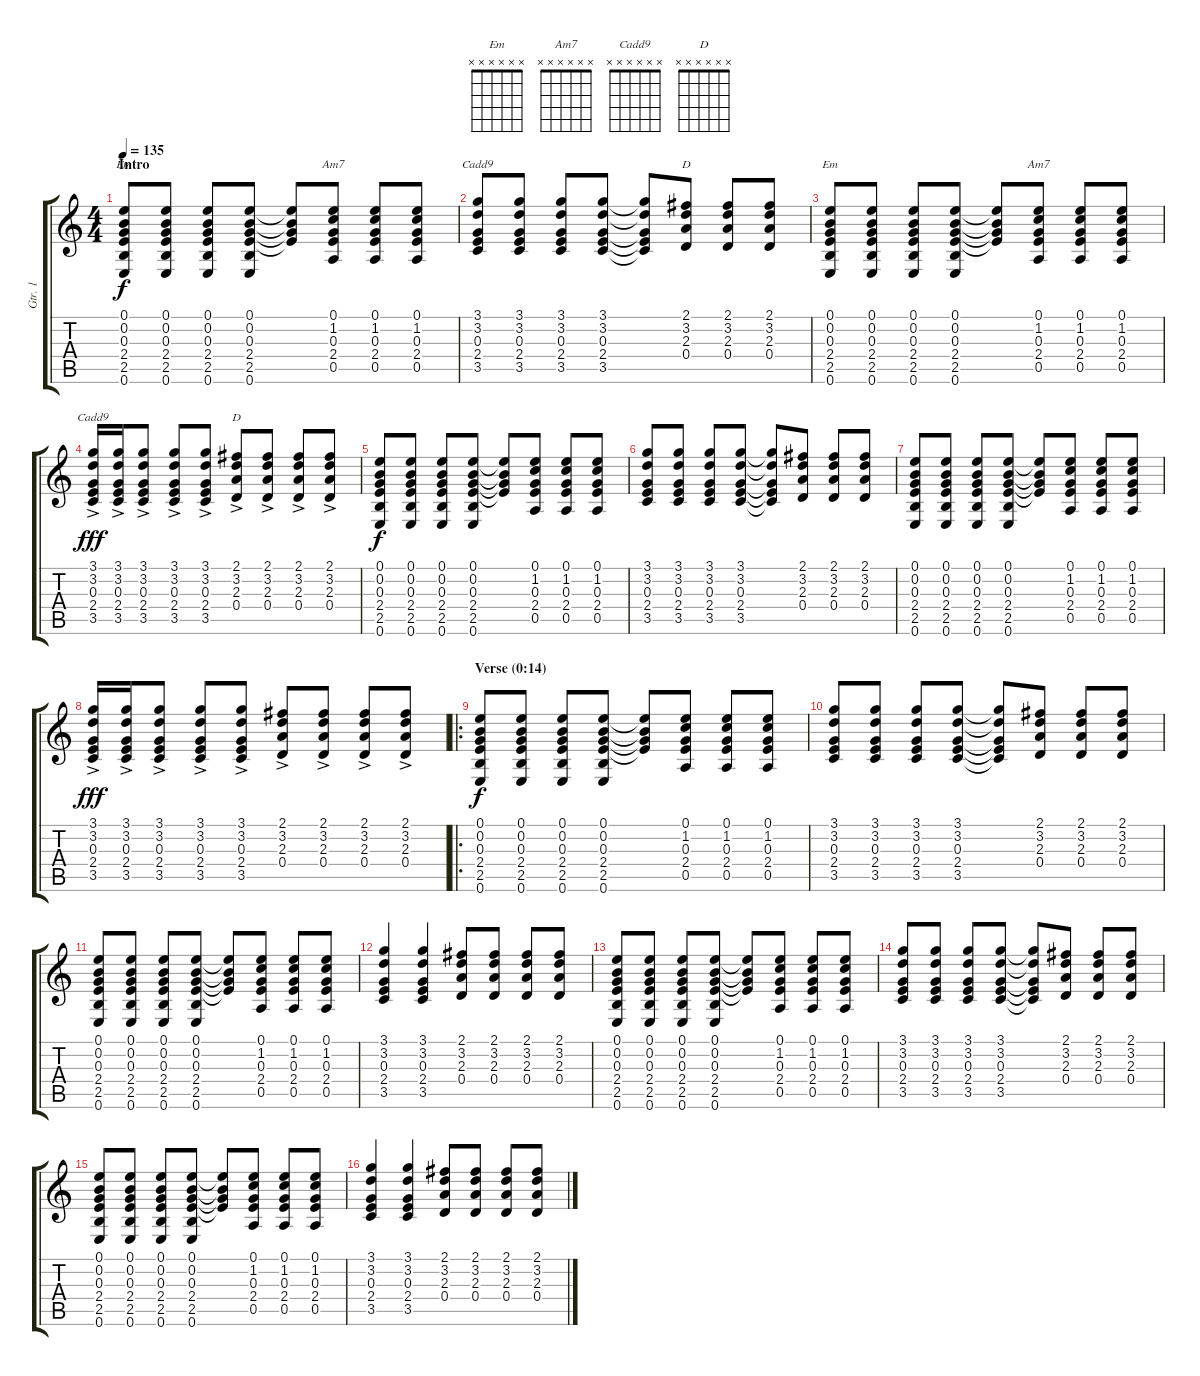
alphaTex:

\track ("Gtr. 1" "Gtr. 1") {instrument acousticguitarsteel}
\staff {score tabs}
\tuning (E4 B3 G3 D3 A2 E2) {hide}
\chord ("Em" 0 0 0 2 2 0)
\chord ("Am7" 0 1 0 2 0 x)
\chord ("Cadd9" 3 3 0 2 3 x) {barre 3}
\chord ("D" 2 3 2 0 x x) {barre 2}
\chord ("Em" x x x x x x)
\chord ("Am7" x x x x x x)
\chord ("Cadd9" x x x x x x)
\chord ("D" x x x x x x)
\ts (4 4)
\section ("" "Intro")
\tempo 135
\clef g2
\ks c
(0.1 0.2 0.3 2.4 2.5 0.6).8{ch "Em" dy f instrument acousticguitarsteel} (0.1 0.2 0.3 2.4 2.5 0.6).8 (0.1 0.2 0.3 2.4 2.5 0.6).8 (0.1 0.2 0.3 2.4 2.5 0.6).8 (0.1{t} 0.2{t} 0.3{t} 2.4{t}).8 (0.1 1.2 0.3 2.4 0.5).8{ch "Am7"} (0.1 1.2 0.3 2.4 0.5).8 (0.1 1.2 0.3 2.4 0.5).8 |
(3.1 3.2 0.3 2.4 3.5).8{ch "Cadd9"} (3.1 3.2 0.3 2.4 3.5).8 (3.1 3.2 0.3 2.4 3.5).8 (3.1 3.2 0.3 2.4 3.5).8 (3.1{t} 3.2{t} 0.3{t} 2.4{t} 3.5{t}).8 (2.1 3.2 2.3 0.4).8{ch "D"} (2.1 3.2 2.3 0.4).8 (2.1 3.2 2.3 0.4).8 |
(0.1 0.2 0.3 2.4 2.5 0.6).8{ch "Em"} (0.1 0.2 0.3 2.4 2.5 0.6).8 (0.1 0.2 0.3 2.4 2.5 0.6).8 (0.1 0.2 0.3 2.4 2.5 0.6).8 (0.1{t} 0.2{t} 0.3{t} 2.4{t}).8 (0.1 1.2 0.3 2.4 0.5).8{ch "Am7"} (0.1 1.2 0.3 2.4 0.5).8 (0.1 1.2 0.3 2.4 0.5).8 |
(3.1{ac} 3.2{ac} 0.3{ac} 2.4{ac} 3.5{ac}).16{ch "Cadd9" dy fff} (3.1{ac} 3.2{ac} 0.3{ac} 2.4{ac} 3.5{ac}).16 (3.1{ac} 3.2{ac} 0.3{ac} 2.4{ac} 3.5{ac}).8 (3.1{ac} 3.2{ac} 0.3{ac} 2.4{ac} 3.5{ac}).8 (3.1{ac} 3.2{ac} 0.3{ac} 2.4{ac} 3.5{ac}).8 (2.1{ac} 3.2{ac} 2.3{ac} 0.4{ac}).8{ch "D"} (2.1{ac} 3.2{ac} 2.3{ac} 0.4{ac}).8 (2.1{ac} 3.2{ac} 2.3{ac} 0.4{ac}).8 (2.1{ac} 3.2{ac} 2.3{ac} 0.4{ac}).8 |
(0.1 0.2 0.3 2.4 2.5 0.6).8{dy f} (0.1 0.2 0.3 2.4 2.5 0.6).8 (0.1 0.2 0.3 2.4 2.5 0.6).8 (0.1 0.2 0.3 2.4 2.5 0.6).8 (0.1{t} 0.2{t} 0.3{t} 2.4{t}).8 (0.1 1.2 0.3 2.4 0.5).8 (0.1 1.2 0.3 2.4 0.5).8 (0.1 1.2 0.3 2.4 0.5).8 |
(3.1 3.2 0.3 2.4 3.5).8 (3.1 3.2 0.3 2.4 3.5).8 (3.1 3.2 0.3 2.4 3.5).8 (3.1 3.2 0.3 2.4 3.5).8 (3.1{t} 3.2{t} 0.3{t} 2.4{t} 3.5{t}).8 (2.1 3.2 2.3 0.4).8 (2.1 3.2 2.3 0.4).8 (2.1 3.2 2.3 0.4).8 |
(0.1 0.2 0.3 2.4 2.5 0.6).8 (0.1 0.2 0.3 2.4 2.5 0.6).8 (0.1 0.2 0.3 2.4 2.5 0.6).8 (0.1 0.2 0.3 2.4 2.5 0.6).8 (0.1{t} 0.2{t} 0.3{t} 2.4{t}).8 (0.1 1.2 0.3 2.4 0.5).8 (0.1 1.2 0.3 2.4 0.5).8 (0.1 1.2 0.3 2.4 0.5).8 |
(3.1{ac} 3.2{ac} 0.3{ac} 2.4{ac} 3.5{ac}).16{dy fff} (3.1{ac} 3.2{ac} 0.3{ac} 2.4{ac} 3.5{ac}).16 (3.1{ac} 3.2{ac} 0.3{ac} 2.4{ac} 3.5{ac}).8 (3.1{ac} 3.2{ac} 0.3{ac} 2.4{ac} 3.5{ac}).8 (3.1{ac} 3.2{ac} 0.3{ac} 2.4{ac} 3.5{ac}).8 (2.1{ac} 3.2{ac} 2.3{ac} 0.4{ac}).8 (2.1{ac} 3.2{ac} 2.3{ac} 0.4{ac}).8 (2.1{ac} 3.2{ac} 2.3{ac} 0.4{ac}).8 (2.1{ac} 3.2{ac} 2.3{ac} 0.4{ac}).8 |
\ro
\section ("" "Verse (0:14)")
(0.1 0.2 0.3 2.4 2.5 0.6).8{dy f} (0.1 0.2 0.3 2.4 2.5 0.6).8 (0.1 0.2 0.3 2.4 2.5 0.6).8 (0.1 0.2 0.3 2.4 2.5 0.6).8 (0.1{t} 0.2{t} 0.3{t} 2.4{t}).8 (0.1 1.2 0.3 2.4 0.5).8 (0.1 1.2 0.3 2.4 0.5).8 (0.1 1.2 0.3 2.4 0.5).8 |
(3.1 3.2 0.3 2.4 3.5).8 (3.1 3.2 0.3 2.4 3.5).8 (3.1 3.2 0.3 2.4 3.5).8 (3.1 3.2 0.3 2.4 3.5).8 (3.1{t} 3.2{t} 0.3{t} 2.4{t} 3.5{t}).8 (2.1 3.2 2.3 0.4).8 (2.1 3.2 2.3 0.4).8 (2.1 3.2 2.3 0.4).8 |
(0.1 0.2 0.3 2.4 2.5 0.6).8 (0.1 0.2 0.3 2.4 2.5 0.6).8 (0.1 0.2 0.3 2.4 2.5 0.6).8 (0.1 0.2 0.3 2.4 2.5 0.6).8 (0.1{t} 0.2{t} 0.3{t} 2.4{t}).8 (0.1 1.2 0.3 2.4 0.5).8 (0.1 1.2 0.3 2.4 0.5).8 (0.1 1.2 0.3 2.4 0.5).8 |
(3.1 3.2 0.3 2.4 3.5).4 (3.1 3.2 0.3 2.4 3.5).4 (2.1 3.2 2.3 0.4).8 (2.1 3.2 2.3 0.4).8 (2.1 3.2 2.3 0.4).8 (2.1 3.2 2.3 0.4).8 |
(0.1 0.2 0.3 2.4 2.5 0.6).8 (0.1 0.2 0.3 2.4 2.5 0.6).8 (0.1 0.2 0.3 2.4 2.5 0.6).8 (0.1 0.2 0.3 2.4 2.5 0.6).8 (0.1{t} 0.2{t} 0.3{t} 2.4{t}).8 (0.1 1.2 0.3 2.4 0.5).8 (0.1 1.2 0.3 2.4 0.5).8 (0.1 1.2 0.3 2.4 0.5).8 |
(3.1 3.2 0.3 2.4 3.5).8 (3.1 3.2 0.3 2.4 3.5).8 (3.1 3.2 0.3 2.4 3.5).8 (3.1 3.2 0.3 2.4 3.5).8 (3.1{t} 3.2{t} 0.3{t} 2.4{t} 3.5{t}).8 (2.1 3.2 2.3 0.4).8 (2.1 3.2 2.3 0.4).8 (2.1 3.2 2.3 0.4).8 |
(0.1 0.2 0.3 2.4 2.5 0.6).8 (0.1 0.2 0.3 2.4 2.5 0.6).8 (0.1 0.2 0.3 2.4 2.5 0.6).8 (0.1 0.2 0.3 2.4 2.5 0.6).8 (0.1{t} 0.2{t} 0.3{t} 2.4{t}).8 (0.1 1.2 0.3 2.4 0.5).8 (0.1 1.2 0.3 2.4 0.5).8 (0.1 1.2 0.3 2.4 0.5).8 |
(3.1 3.2 0.3 2.4 3.5).4 (3.1 3.2 0.3 2.4 3.5).4 (2.1 3.2 2.3 0.4).8 (2.1 3.2 2.3 0.4).8 (2.1 3.2 2.3 0.4).8 (2.1 3.2 2.3 0.4).8
